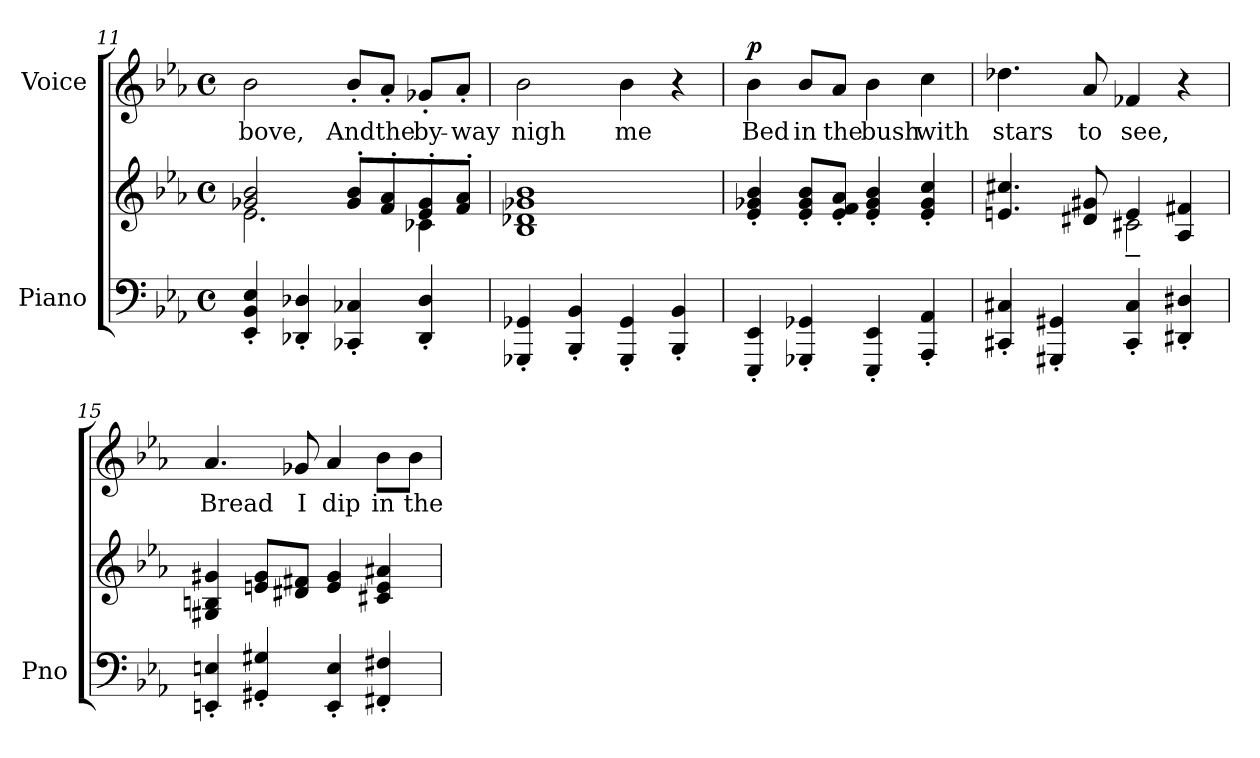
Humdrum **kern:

**kern	**kern	**kern	**text	**dynam
*part2	*part2	*part1	*part1	*part1
*staff3	*staff2	*staff1	*staff1	*staff1
*I"Piano	*	*I"Voice	*	*
*I'Pno	*	*	*	*
*clefF4	*clefG2	*clefG2	*	*
*k[b-e-a-]	*k[b-e-a-]	*k[b-e-a-]	*	*
*M4/4	*M4/4	*M4/4	*	*
*met(c)	*met(c)	*met(c)	*	*
=11	=11	=11	=11	=11
*	*^	*	*	*
!	!	!	!	!LO:LY:b	!
4EE-/' 4BB-/' 4E-/'	2g-X/ 2b-/	2.e-\	2b-\	-bove,	.
4DD-X/' 4D-X/'	.	.	.	.	.
!	!	!	!	!LO:LY:b	!
4CC-X/' 4C-X/'	8g-/' 8b-/'L	.	8b-'/L	And	.
!	!	!	!	!LO:LY:b	!
.	8f/' 8a-/'	.	8a-'/J	the	.
!	!	!	!	!LO:LY:b	!
4DD-/' 4D-/'	8e-/' 8g-/'	4c-X\	8g-X'/L	by-	.
!	!	!	!	!LO:LY:b	!
.	8f/' 8a-/'J	.	8a-'/J	-way	.
*	*v	*v	*	*	*
=12	=12	=12	=12	=12
!	!	!	!LO:LY:b	!
4GGG-X/' 4GG-X/'	1B- 1d-X 1g-X 1b-	2b-\	nigh	.
4BBB-/' 4BB-/'	.	.	.	.
!	!	!	!LO:LY:b	!
4GGG-/' 4GG-/'	.	4b-\	me	.
4BBB-/' 4BB-/'	.	4r	.	.
!!LO:PB:g=z
=13	=13	=13	=13	=13
!	!	!	!LO:LY:b	!LO:DY:a
4EEE-/' 4EE-/'	4e-/' 4g-X/' 4b-/'	4b-\	Bed	p
!	!	!	!LO:LY:b	!
4GGG-X/' 4GG-X/'	8e-/' 8g-/' 8b-/'L	8b-/L	in	.
!	!	!	!LO:LY:b	!
.	8e-/' 8f/' 8a-/'J	8a-/J	the	.
!	!	!	!LO:LY:b	!
4EEE-/' 4EE-/'	4e-/' 4g-/' 4b-/'	4b-\	bush	.
!	!	!	!LO:LY:b	!
4AAA-/' 4AA-/'	4e-/' 4g-/' 4cc/'	4cc\	with	.
=14	=14	=14	=14	=14
*	*^	*	*	*
!	!	!	!	!LO:LY:b	!
4CC#X/' 4C#X/'	4.en/ 4.cc#X/	2ryy	4.dd-X\	stars	.
4GGG#X/' 4GG#X/'	.	.	.	.	.
!	!	!	!	!LO:LY:b	!
.	8d#X/ 8g#X/	.	8a-/	to	.
!	!	!	!	!LO:LY:b	!
4CC#/' 4C#/'	4e/	2c#X~\	4f-X/	see,	.
4DD#X/' 4D#X/'	4A-/ 4f#X/	.	4r	.	.
*	*v	*v	*	*	*
=15	=15	=15	=15	=15
!	!	!	!LO:LY:b	!
4EEn/' 4En/'	4G#X/ 4Bn/ 4g#X/	4.a-/	Bread	.
4GG#X/' 4G#X/'	8en/ 8g#/L	.	.	.
!	!	!	!LO:LY:b	!
.	8d#X/ 8f#X/J	8g-X/	I	.
!	!	!	!LO:LY:b	!
4EE/' 4E/'	4e/ 4g#/	4a-/	dip	.
!	!	!	!LO:LY:b	!
4FF#X/' 4F#X/'	4c#X/ 4e/ 4a#X/	8b-\L	in	.
!	!	!	!LO:LY:b	!
.	.	8b-\J	the	.
=	=	=	=	=
*-	*-	*-	*-	*-
